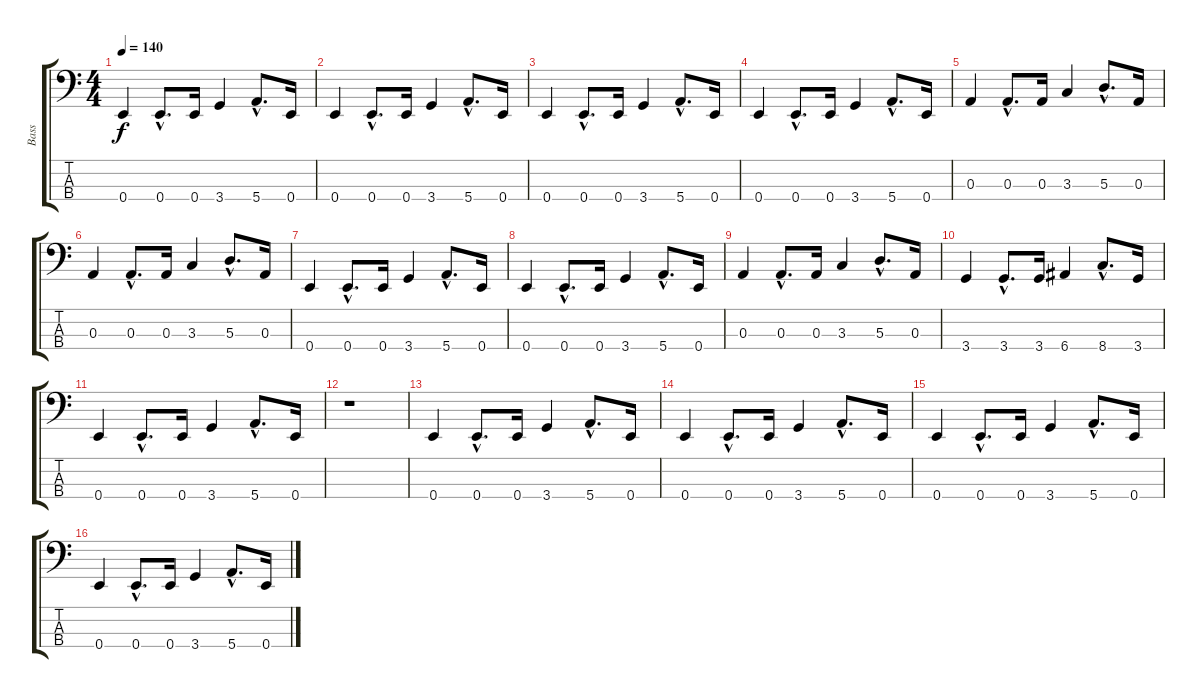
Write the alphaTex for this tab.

\track ("Bass" "Bass") {instrument electricbasspick}
\staff {score tabs}
\tuning (G2 D2 A1 E1) {hide}
\ts (4 4)
\tempo 140
\clef f4
\ks c
0.4.4{dy f} 0.4{hac}.8{d} 0.4.16 3.4.4 5.4{hac}.8{d} 0.4.16 |
0.4.4 0.4{hac}.8{d} 0.4.16 3.4.4 5.4{hac}.8{d} 0.4.16 |
0.4.4 0.4{hac}.8{d} 0.4.16 3.4.4 5.4{hac}.8{d} 0.4.16 |
0.4.4 0.4{hac}.8{d} 0.4.16 3.4.4 5.4{hac}.8{d} 0.4.16 |
0.3.4 0.3{hac}.8{d} 0.3.16 3.3.4 5.3{hac}.8{d} 0.3.16 |
0.3.4 0.3{hac}.8{d} 0.3.16 3.3.4 5.3{hac}.8{d} 0.3.16 |
0.4.4 0.4{hac}.8{d} 0.4.16 3.4.4 5.4{hac}.8{d} 0.4.16 |
0.4.4 0.4{hac}.8{d} 0.4.16 3.4.4 5.4{hac}.8{d} 0.4.16 |
0.3.4 0.3{hac}.8{d} 0.3.16 3.3.4 5.3{hac}.8{d} 0.3.16 |
3.4.4 3.4{hac}.8{d} 3.4.16 6.4.4 8.4{hac}.8{d} 3.4.16 |
0.4.4 0.4{hac}.8{d} 0.4.16 3.4.4 5.4{hac}.8{d} 0.4.16 |
r.1 |
0.4.4 0.4{hac}.8{d} 0.4.16 3.4.4 5.4{hac}.8{d} 0.4.16 |
0.4.4 0.4{hac}.8{d} 0.4.16 3.4.4 5.4{hac}.8{d} 0.4.16 |
0.4.4 0.4{hac}.8{d} 0.4.16 3.4.4 5.4{hac}.8{d} 0.4.16 |
0.4.4 0.4{hac}.8{d} 0.4.16 3.4.4 5.4{hac}.8{d} 0.4.16
